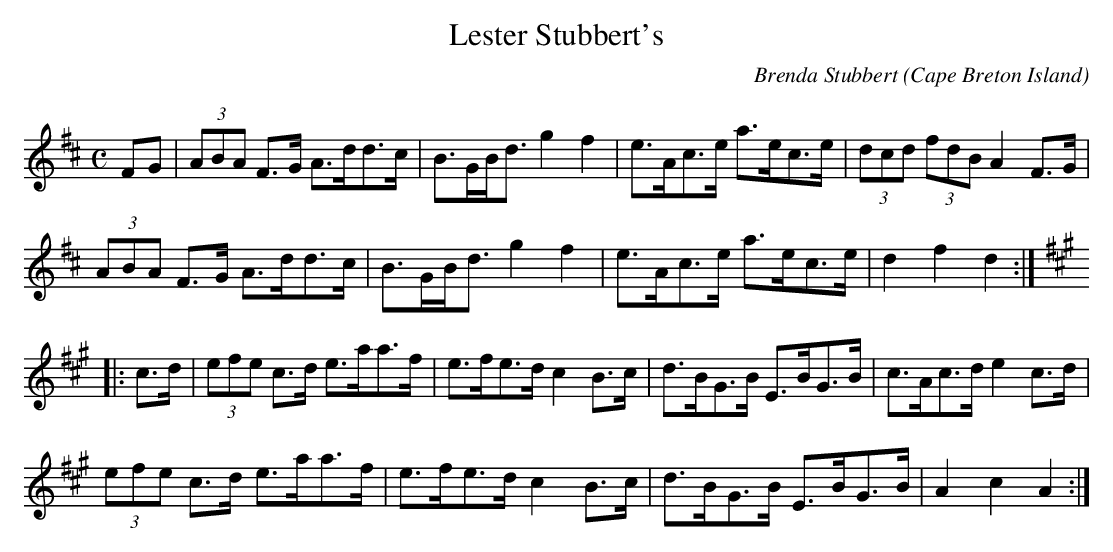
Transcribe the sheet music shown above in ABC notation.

X:1
T:Lester Stubbert's
C:Brenda Stubbert
O:Cape Breton Island
Q:288
L:1/8
M:C
K:D
FG|(3ABA F>G A>dd>c|B>GB<d g2 f2|\
e>Ac>e a>ec>e|(3dcd (3fdB A2 F>G|
(3ABA F>G A>dd>c|B>GB<d g2 f2|e>Ac>e a>ec>e|d2 f2 d2:|
K:A
|:c>d|(3efe c>d e>aa>f|e>fe>d c2 B>c|\
d>BG>B E>BG>B|c>Ac>d e2 c>d|
(3efe c>d e>aa>f|e>fe>d c2 B>c|d>BG>B E>BG>B|A2 c2 A2:|
